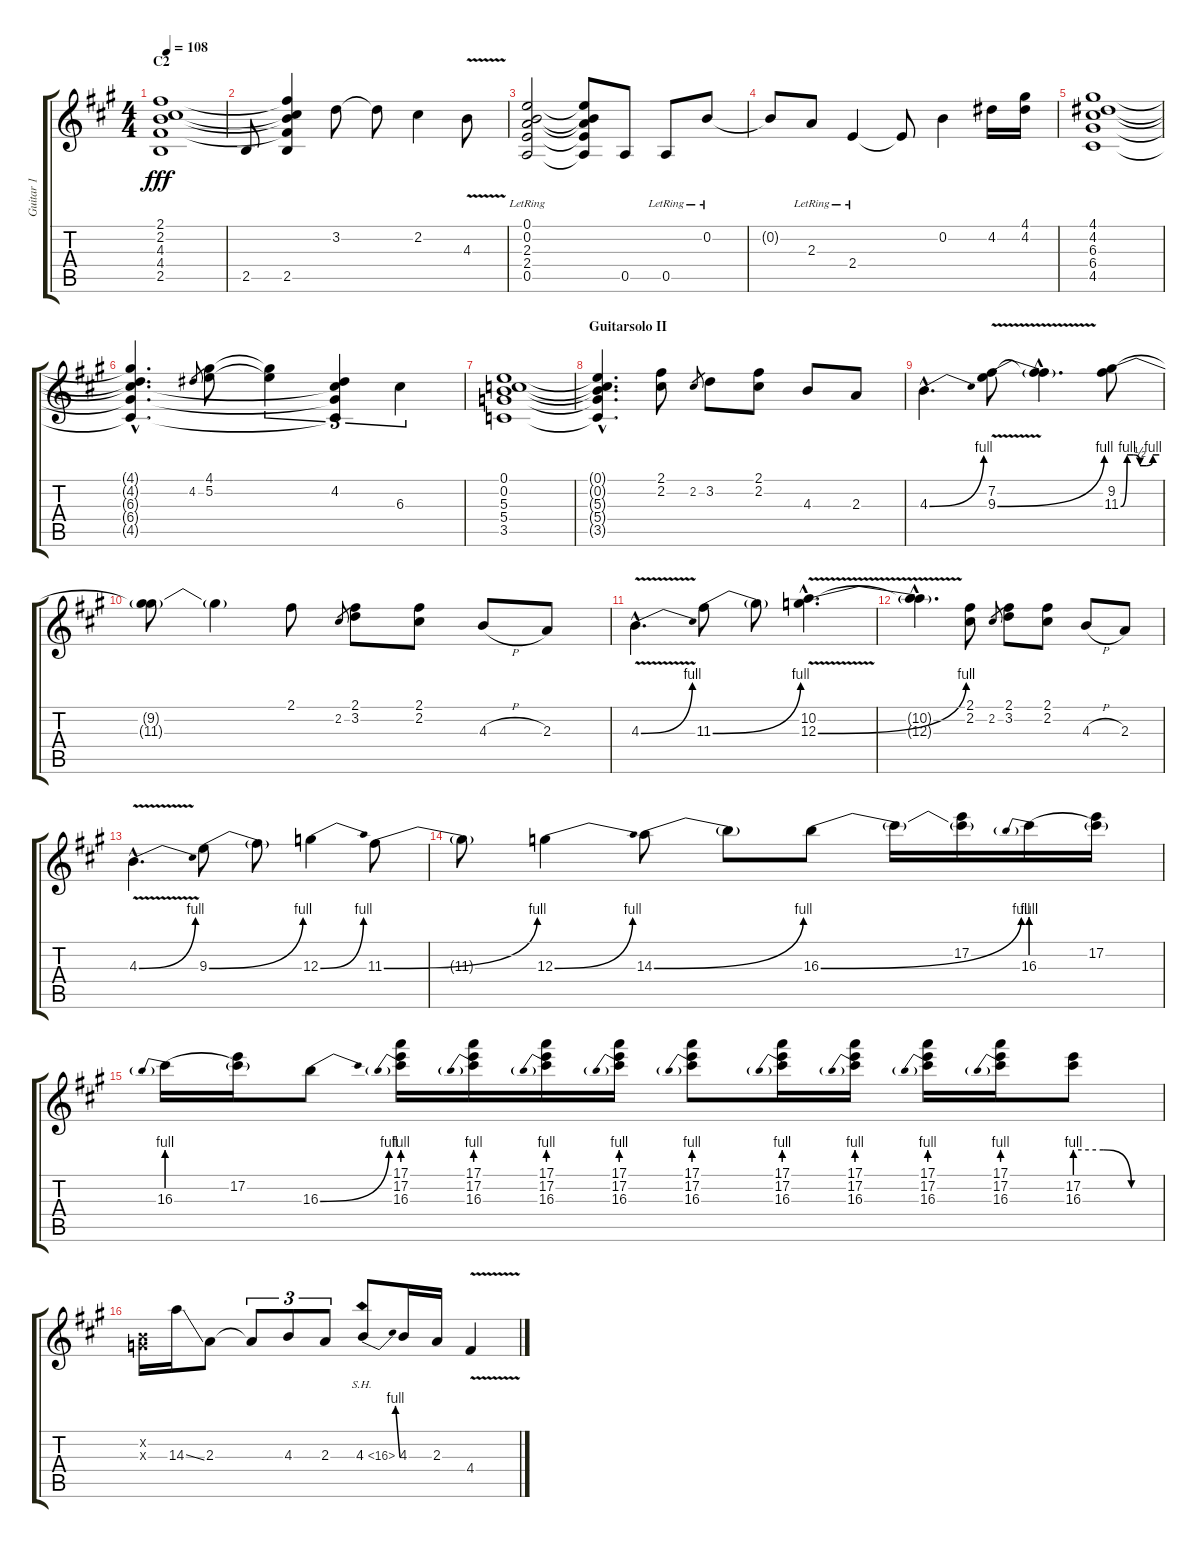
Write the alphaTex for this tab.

\track ("Guitar 1" "Guitar 1") {instrument distortionguitar}
\staff {score tabs}
\tuning (E4 B3 G3 D3 A2 D2) {hide}
\ts (4 4)
\section ("" "C2")
\tempo 108
\clef g2
\ks a
(2.1 2.2 4.3 4.4 2.5).1{dy fff} |
2.5.8 (2.1{t} 2.2{t} 4.3{t} 4.4{t} 2.5).4 3.2.8 3.2{t}.8 2.2.4 4.3{v}.8 |
(0.1{lr} 0.2{lr} 2.3{lr} 2.4{lr} 0.5{lr}).2 (0.1{t} 0.2{t} 2.3{t} 2.4{t} 0.5{t}).8 0.5.8 0.5{lr}.8 0.2{lr}.8 |
0.2{t}.8 2.3{lr}.8 2.4{lr}.4 2.4{t}.8 0.2.4 4.2.16 (4.1 4.2).16 |
(4.1 4.2 6.3 6.4 4.5).1 |
(4.1{hac t} 4.2{hac t} 6.3{hac t} 6.4{hac t} 4.5{hac t}).4{d} 4.2.8{gr} (4.1 5.2).8 (4.1{t} 5.2{t}).4{tu (3 2)} (4.2 6.3{t} 6.4{t} 4.5{t}).4{tu (3 2)} 6.3.4{tu (3 2)} |
(0.1 0.2 5.3 5.4 3.5).1 |
\section ("" "Guitarsolo II")
(0.1{hac t} 0.2{hac t} 5.3{hac t} 5.4{hac t} 3.5{hac t}).4{d} (2.1 2.2).8 2.2.8{gr} 3.2.8 (2.1 2.2).8 4.3.8 2.3.8 |
4.3{be (bend 0 0 60 4) hac}.4{d} (7.2 9.3{be (bend 0 0 60 4) v}).8 (7.2{hac t} 9.3{hac t}).4{d} (9.2 11.3{be (custom 0 0 10 4 20 4 30 2 40 2 50 4 60 4)}).8 |
(9.2{t} 11.3{t}).8 11.3{t}.4 2.1.8 2.2.8{gr} (2.1 3.2).8 (2.1 2.2).8 4.3{h}.8 2.3.8 |
4.3{be (bend 0 0 60 4) v hac}.4{d} 11.3{be (bend 0 0 60 4)}.8 11.3{t}.8 (10.2{hac} 12.3{be (bend 0 0 60 4) v hac}).4{d} |
(10.2{hac t} 12.3{hac t}).4{d} (2.1 2.2).8 2.2.8{gr} (2.1 3.2).8 (2.1 2.2).8 4.3{h}.8 2.3.8 |
4.3{be (bend 0 0 60 4) v hac}.4{d} 9.3{be (bend 0 0 60 4)}.8 9.3{t}.8 12.3{be (bend 0 0 60 4)}.4 11.3{be (bend 0 0 60 4)}.8 |
11.3{t}.8 12.3{be (bend 0 0 60 4)}.4 14.3{be (bend 0 0 60 4)}.8 14.3{t}.8 16.3{be (bend 0 0 60 4)}.8 16.3{t}.16 (17.2 16.3{t}).16 16.3{be (prebend 0 4 60 4)}.16 (17.2 16.3{t}).16 |
16.3{be (prebend 0 4 60 4)}.16 (17.2 16.3{t}).16 16.3{be (bend 0 0 60 4)}.8 (17.1 17.2 16.3{be (prebend 0 4 60 4)}).16 (17.1 17.2 16.3{be (prebend 0 4 60 4)}).16 (17.1 17.2 16.3{be (prebend 0 4 60 4)}).16 (17.1 17.2 16.3{be (prebend 0 4 60 4)}).16 (17.1 17.2 16.3{be (prebend 0 4 60 4)}).8 (17.1 17.2 16.3{be (prebend 0 4 60 4)}).16 (17.1 17.2 16.3{be (prebend 0 4 60 4)}).16 (17.1 17.2 16.3{be (prebend 0 4 60 4)}).16 (17.1 17.2 16.3{be (prebend 0 4 60 4)}).16 (17.2 16.3{be (custom 0 4 20 4 40 0 60 0)}).8 |
(0.2{x} 0.3{x}).16 14.3{ss}.16 2.3.8 2.3{t}.8{tu (3 2)} 4.3.8{tu (3 2)} 2.3.8{tu (3 2)} 4.3{be (bend 0 0 60 4) sh 12}.8 4.3.16 2.3.16 4.4{v}.4
